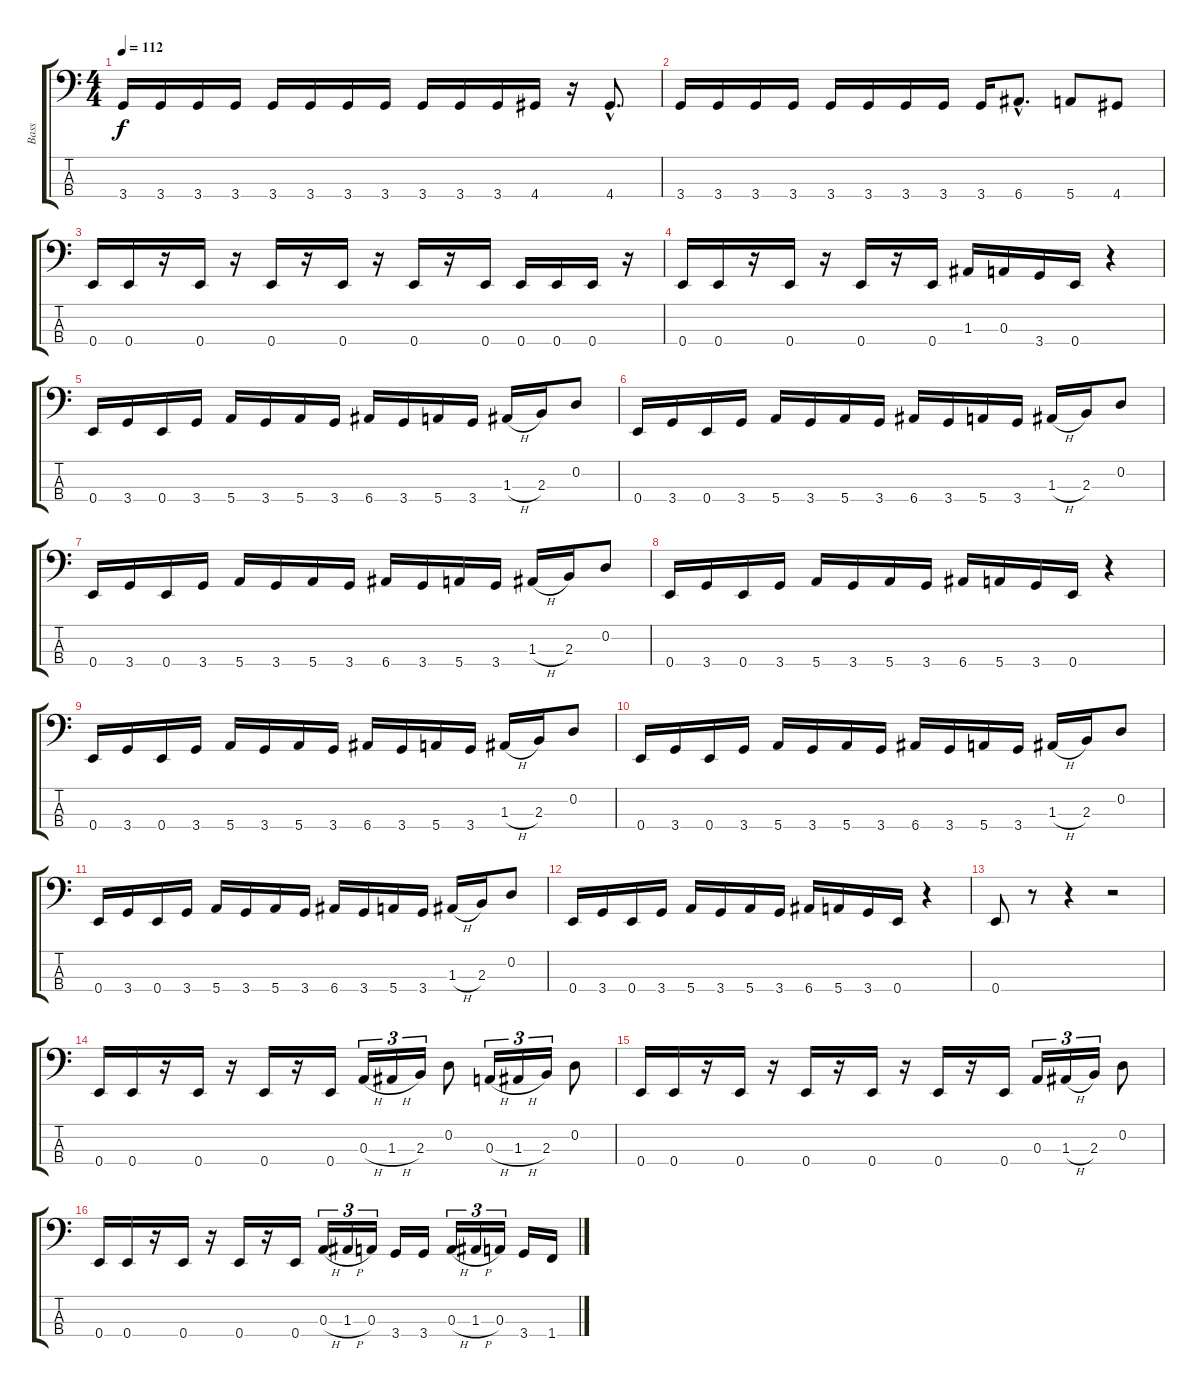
\track ("Bass" "Bass") {instrument electricbasspick}
\staff {score tabs}
\tuning (G2 D2 A1 E1) {hide}
\ts (4 4)
\tempo 112
\clef f4
\ks c
3.4.16{dy f} 3.4.16 3.4.16 3.4.16 3.4.16 3.4.16 3.4.16 3.4.16 3.4.16 3.4.16 3.4.16 4.4.16 r.16 4.4{hac}.8{d} |
3.4.16 3.4.16 3.4.16 3.4.16 3.4.16 3.4.16 3.4.16 3.4.16 3.4.16 6.4{hac}.8{d} 5.4.8 4.4.8 |
0.4.16 0.4.16 r.16 0.4.16 r.16 0.4.16 r.16 0.4.16 r.16 0.4.16 r.16 0.4.16 0.4.16 0.4.16 0.4.16 r.16 |
0.4.16 0.4.16 r.16 0.4.16 r.16 0.4.16 r.16 0.4.16 1.3.16 0.3.16 3.4.16 0.4.16 r.4 |
0.4.16 3.4.16 0.4.16 3.4.16 5.4.16 3.4.16 5.4.16 3.4.16 6.4.16 3.4.16 5.4.16 3.4.16 1.3{h}.16 2.3.16 0.2.8 |
0.4.16 3.4.16 0.4.16 3.4.16 5.4.16 3.4.16 5.4.16 3.4.16 6.4.16 3.4.16 5.4.16 3.4.16 1.3{h}.16 2.3.16 0.2.8 |
0.4.16 3.4.16 0.4.16 3.4.16 5.4.16 3.4.16 5.4.16 3.4.16 6.4.16 3.4.16 5.4.16 3.4.16 1.3{h}.16 2.3.16 0.2.8 |
0.4.16 3.4.16 0.4.16 3.4.16 5.4.16 3.4.16 5.4.16 3.4.16 6.4.16 5.4.16 3.4.16 0.4.16 r.4 |
0.4.16 3.4.16 0.4.16 3.4.16 5.4.16 3.4.16 5.4.16 3.4.16 6.4.16 3.4.16 5.4.16 3.4.16 1.3{h}.16 2.3.16 0.2.8 |
0.4.16 3.4.16 0.4.16 3.4.16 5.4.16 3.4.16 5.4.16 3.4.16 6.4.16 3.4.16 5.4.16 3.4.16 1.3{h}.16 2.3.16 0.2.8 |
0.4.16 3.4.16 0.4.16 3.4.16 5.4.16 3.4.16 5.4.16 3.4.16 6.4.16 3.4.16 5.4.16 3.4.16 1.3{h}.16 2.3.16 0.2.8 |
0.4.16 3.4.16 0.4.16 3.4.16 5.4.16 3.4.16 5.4.16 3.4.16 6.4.16 5.4.16 3.4.16 0.4.16 r.4 |
0.4.8 r.8 r.4 r.2 |
0.4.16 0.4.16 r.16 0.4.16 r.16 0.4.16 r.16 0.4.16 0.3{h}.16{tu (3 2)} 1.3{h}.16{tu (3 2)} 2.3.16{tu (3 2)} 0.2.8 0.3{h}.16{tu (3 2)} 1.3{h}.16{tu (3 2)} 2.3.16{tu (3 2)} 0.2.8 |
0.4.16 0.4.16 r.16 0.4.16 r.16 0.4.16 r.16 0.4.16 r.16 0.4.16 r.16 0.4.16 0.3.16{tu (3 2)} 1.3{h}.16{tu (3 2)} 2.3.16{tu (3 2)} 0.2.8 |
0.4.16 0.4.16 r.16 0.4.16 r.16 0.4.16 r.16 0.4.16 0.3{h}.16{tu (3 2)} 1.3{h}.16{tu (3 2)} 0.3.16{tu (3 2)} 3.4.16 3.4.16 0.3{h}.16{tu (3 2)} 1.3{h}.16{tu (3 2)} 0.3.16{tu (3 2)} 3.4.16 1.4.16
